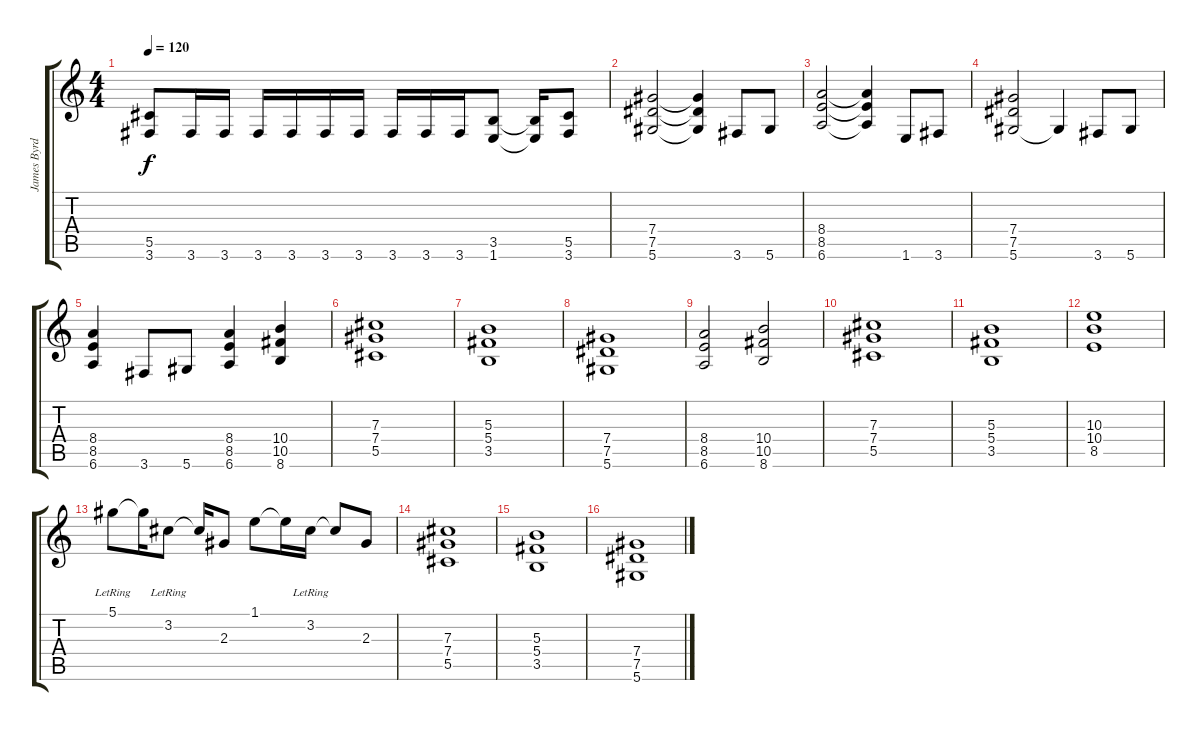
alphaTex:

\track ("James Byrd" "James Byrd") {instrument overdrivenguitar}
\staff {score tabs}
\tuning (Eb4 Bb3 Gb3 Db3 Ab2 Eb2) {hide}
\ts (4 4)
\tempo 120
\clef g2
\ks c
(5.5 3.6).8{dy f} 3.6.16 3.6.16 3.6.16 3.6.16 3.6.16 3.6.16 3.6.16 3.6.16 3.6.16 (3.5 1.6).8 (3.5{t} 1.6{t}).16 (5.5 3.6).8 |
(7.4 7.5 5.6).2 (7.4{t} 7.5{t} 5.6{t}).4 3.6.8 5.6.8 |
(8.4 8.5 6.6).2 (8.4{t} 8.5{t} 6.6{t}).4 1.6.8 3.6.8 |
(7.4 7.5 5.6).2 5.6{t}.4 3.6.8 5.6.8 |
(8.4 8.5 6.6).4 3.6.8 5.6.8 (8.4 8.5 6.6).4 (10.4 10.5 8.6).4 |
(7.3 7.4 5.5).1 |
(5.3 5.4 3.5).1 |
(7.4 7.5 5.6).1 |
(8.4 8.5 6.6).2 (10.4 10.5 8.6).2 |
(7.3 7.4 5.5).1 |
(5.3 5.4 3.5).1 |
(10.3 10.4 8.5).1 |
5.1{lr}.8 5.1{t}.16 3.2{lr}.8 3.2{t}.16 2.3.8 1.1.8 1.1{t}.16 3.2{lr}.16 3.2{t}.8 2.3.8 |
(7.3 7.4 5.5).1 |
(5.3 5.4 3.5).1 |
(7.4 7.5 5.6).1
